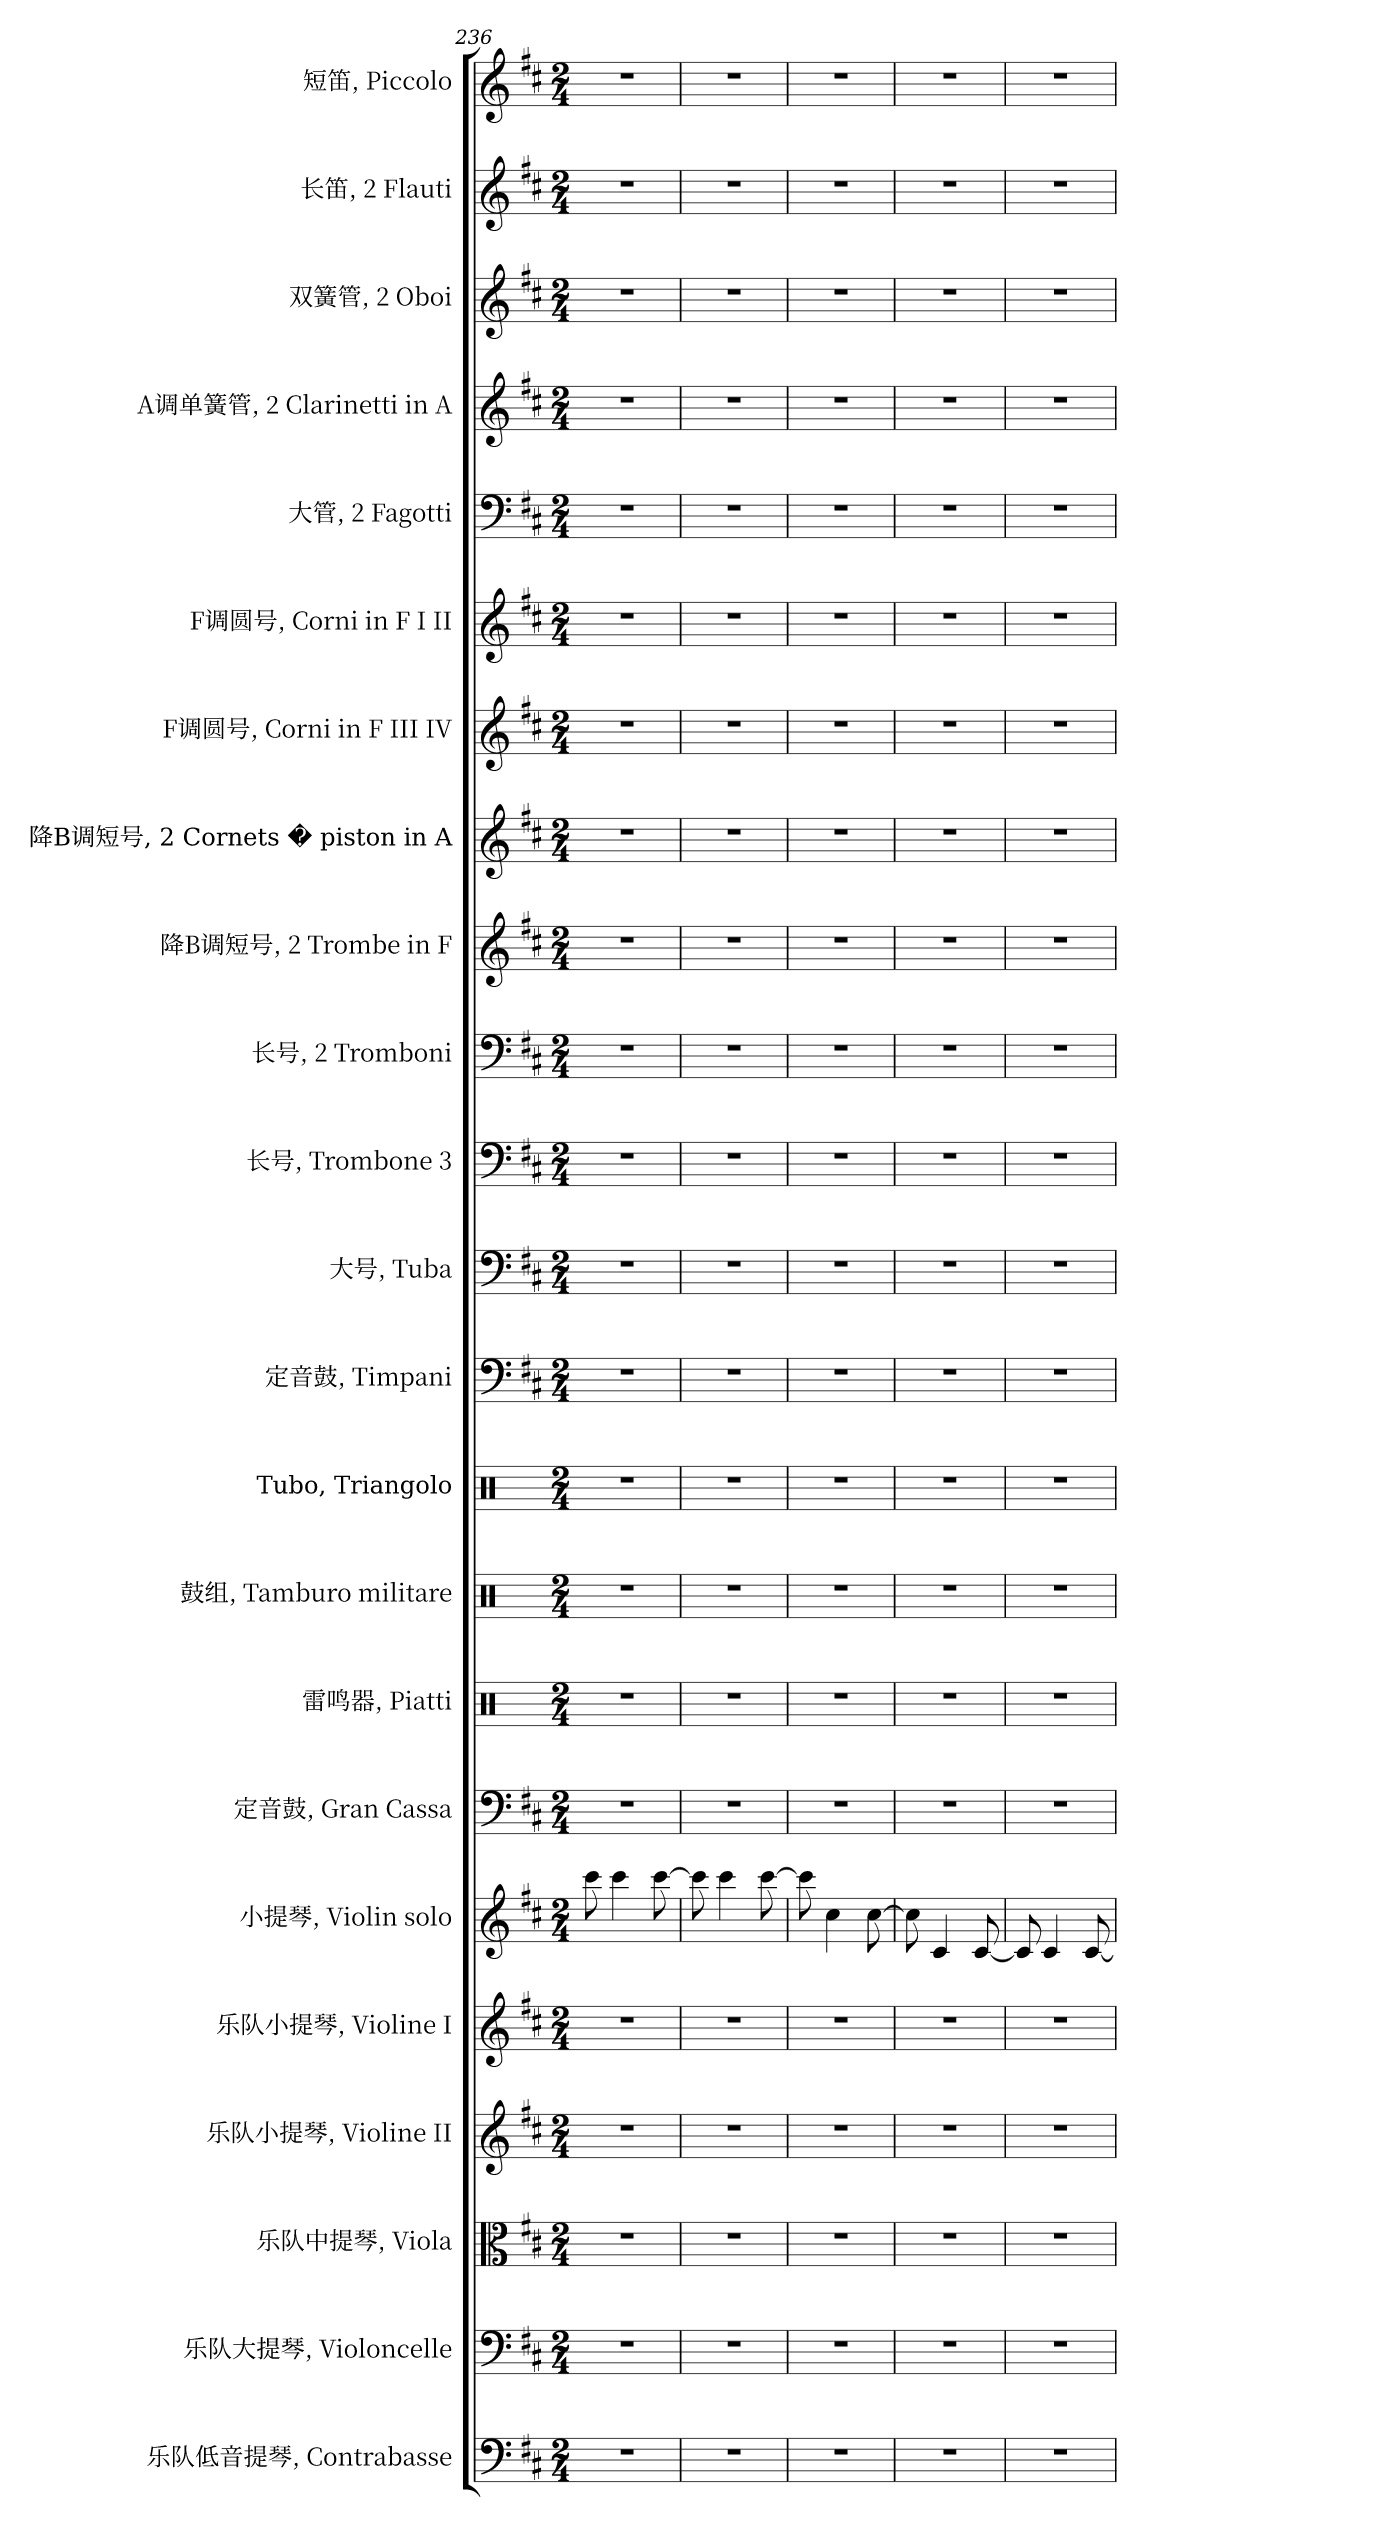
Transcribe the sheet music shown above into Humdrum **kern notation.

**kern	**kern	**kern	**kern	**kern	**kern	**kern	**kern	**kern	**kern	**kern	**kern	**kern	**kern	**kern	**kern	**kern	**kern	**kern	**kern	**kern	**kern	**kern
*part23	*part22	*part21	*part20	*part19	*part18	*part17	*part16	*part15	*part14	*part13	*part12	*part11	*part10	*part9	*part8	*part7	*part6	*part5	*part4	*part3	*part2	*part1
*staff23	*staff22	*staff21	*staff20	*staff19	*staff18	*staff17	*staff16	*staff15	*staff14	*staff13	*staff12	*staff11	*staff10	*staff9	*staff8	*staff7	*staff6	*staff5	*staff4	*staff3	*staff2	*staff1
*I"乐队低音提琴, Contrabasse	*I"乐队大提琴, Violoncelle	*I"乐队中提琴, Viola	*I"乐队小提琴, Violine II	*I"乐队小提琴, Violine I	*I"小提琴, Violin solo	*I"定音鼓, Gran Cassa	*I"雷鸣器, Piatti	*I"鼓组, Tamburo militare	*I"Tubo, Triangolo	*I"定音鼓, Timpani	*I"大号, Tuba	*I"长号, Trombone 3	*I"长号, 2 Tromboni	*I"降B调短号, 2 Trombe in F	*I"降B调短号, 2 Cornets � piston in A	*I"F调圆号, Corni in F III IV	*I"F调圆号, Corni in F I II	*I"大管, 2 Fagotti	*I"A调单簧管, 2 Clarinetti in A	*I"双簧管, 2 Oboi	*I"长笛, 2 Flauti	*I"短笛, Piccolo
*I'Cbs.	*	*	*	*	*I'Vln.	*	*	*	*I'Tu.	*I'Timp.	*I'Tba.	*I'Tbn.	*I'Tbn.	*	*I'B♭ Cnt.	*	*	*	*I'A Cl.	*I'Ob.	*I'Fl.	*I'Picc.
*clefF4	*clefF4	*clefC3	*clefG2	*clefG2	*clefG2	*clefF4	*clefX	*clefX	*clefX	*clefF4	*clefF4	*clefF4	*clefF4	*clefG2	*clefG2	*clefG2	*clefG2	*clefF4	*clefG2	*clefG2	*clefG2	*clefG2
*ITrd7c12	*	*	*	*	*	*	*	*	*	*	*	*	*	*ITrd1c2	*ITrd1c2	*ITrd4c7	*ITrd4c7	*	*ITrd2c3	*	*	*ITrd-7c-12
*k[f#c#]	*k[f#c#]	*k[f#c#]	*k[f#c#]	*k[f#c#]	*k[f#c#]	*k[f#c#]	*k[]	*k[]	*k[]	*k[f#c#]	*k[f#c#]	*k[f#c#]	*k[f#c#]	*k[]	*k[]	*k[f#]	*k[f#]	*k[f#c#]	*k[f#c#g#d#a#]	*k[f#c#]	*k[f#c#]	*k[f#c#]
*M2/4	*M2/4	*M2/4	*M2/4	*M2/4	*M2/4	*M2/4	*M2/4	*M2/4	*M2/4	*M2/4	*M2/4	*M2/4	*M2/4	*M2/4	*M2/4	*M2/4	*M2/4	*M2/4	*M2/4	*M2/4	*M2/4	*M2/4
*MM61	*MM61	*MM61	*MM61	*MM61	*MM61	*MM61	*MM61	*MM61	*MM61	*MM61	*MM61	*MM61	*MM61	*MM61	*MM61	*MM61	*MM61	*MM61	*MM61	*MM61	*MM61	*MM61
=236	=236	=236	=236	=236	=236	=236	=236	=236	=236	=236	=236	=236	=236	=236	=236	=236	=236	=236	=236	=236	=236	=236
2r	2r	2r	2r	2r	8ccc#\	2r	2r	2r	2r	2r	2r	2r	2r	2r	2r	2r	2r	2r	2r	2r	2r	2r
.	.	.	.	.	4ccc#\	.	.	.	.	.	.	.	.	.	.	.	.	.	.	.	.	.
.	.	.	.	.	[8ccc#\	.	.	.	.	.	.	.	.	.	.	.	.	.	.	.	.	.
!!LO:PB:g=z
=237	=237	=237	=237	=237	=237	=237	=237	=237	=237	=237	=237	=237	=237	=237	=237	=237	=237	=237	=237	=237	=237	=237
*	*	*	*	*	*	*	*	*	*	*	*	*	*	*	*	*	*	*	*	*	*	*MM61
2r	2r	2r	2r	2r	8ccc#\]	2r	2r	2r	2r	2r	2r	2r	2r	2r	2r	2r	2r	2r	2r	2r	2r	2r
.	.	.	.	.	4ccc#\	.	.	.	.	.	.	.	.	.	.	.	.	.	.	.	.	.
.	.	.	.	.	[8ccc#\	.	.	.	.	.	.	.	.	.	.	.	.	.	.	.	.	.
=238	=238	=238	=238	=238	=238	=238	=238	=238	=238	=238	=238	=238	=238	=238	=238	=238	=238	=238	=238	=238	=238	=238
*	*	*	*	*	*	*	*	*	*	*	*	*	*	*	*	*	*	*	*	*	*	*MM61
2r	2r	2r	2r	2r	8ccc#\]	2r	2r	2r	2r	2r	2r	2r	2r	2r	2r	2r	2r	2r	2r	2r	2r	2r
.	.	.	.	.	4cc#\	.	.	.	.	.	.	.	.	.	.	.	.	.	.	.	.	.
.	.	.	.	.	[8cc#\	.	.	.	.	.	.	.	.	.	.	.	.	.	.	.	.	.
=239	=239	=239	=239	=239	=239	=239	=239	=239	=239	=239	=239	=239	=239	=239	=239	=239	=239	=239	=239	=239	=239	=239
*	*	*	*	*	*	*	*	*	*	*	*	*	*	*	*	*	*	*	*	*	*	*MM61
2r	2r	2r	2r	2r	8cc#\]	2r	2r	2r	2r	2r	2r	2r	2r	2r	2r	2r	2r	2r	2r	2r	2r	2r
.	.	.	.	.	4c#/	.	.	.	.	.	.	.	.	.	.	.	.	.	.	.	.	.
.	.	.	.	.	[8c#/	.	.	.	.	.	.	.	.	.	.	.	.	.	.	.	.	.
=240	=240	=240	=240	=240	=240	=240	=240	=240	=240	=240	=240	=240	=240	=240	=240	=240	=240	=240	=240	=240	=240	=240
*	*	*	*	*	*	*	*	*	*	*	*	*	*	*	*	*	*	*	*	*	*	*MM56
2r	2r	2r	2r	2r	8c#/]	2r	2r	2r	2r	2r	2r	2r	2r	2r	2r	2r	2r	2r	2r	2r	2r	2r
.	.	.	.	.	4c#/	.	.	.	.	.	.	.	.	.	.	.	.	.	.	.	.	.
.	.	.	.	.	[8c#/	.	.	.	.	.	.	.	.	.	.	.	.	.	.	.	.	.
=	=	=	=	=	=	=	=	=	=	=	=	=	=	=	=	=	=	=	=	=	=	=
*-	*-	*-	*-	*-	*-	*-	*-	*-	*-	*-	*-	*-	*-	*-	*-	*-	*-	*-	*-	*-	*-	*-
